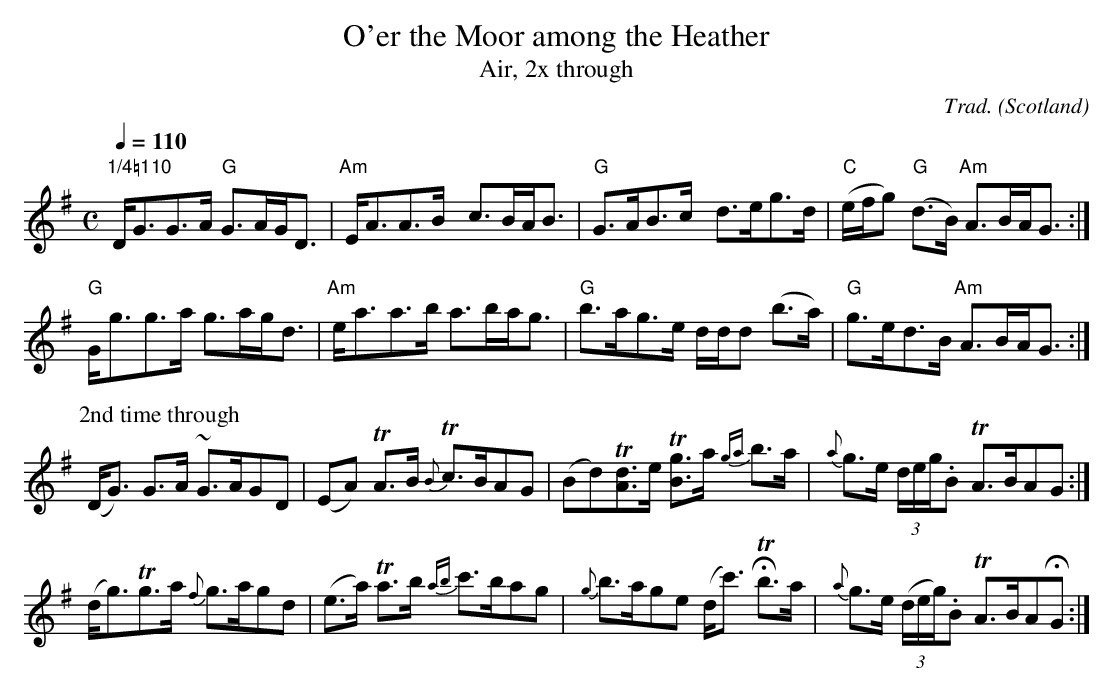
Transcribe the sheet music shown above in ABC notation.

X:1
T:O'er the Moor among the Heather
T:Air, 2x through
C:Trad.
O:Scotland
M:C
Q:1/4=110
K:G
"1/4=110"D<GG>A "G"G>AG<D|"Am"E<AA>B y c>BA<B|"G"G>AB>c y d>eg>d|"C"(e/f/g) "G"(d>B) "Am"A>BA<G:|
"G"G<gg>a g>ag<d|"Am"e<aa>b a>ba<g|"G"b>ag>e d/d/d (b>a)|"G"g>ed>B "Am"A>BA<G:|
P:2nd time through
(D<G) G>A ~G>AGD | (EA) TA>B {B}Tc>BAG | (Bd)T[Ad]>e T[Bg]>a {ga}b>a | {a}g>e (3d/e/g/.B TA>BAG :|
(d<g)Tg>a {f}g>agd | (e>a) Ta>b {ab}c'>bapg | {g}b>age (d<c') HTb>a | {a}g>e (3(d/e/g/).B TA>BAHG :|
